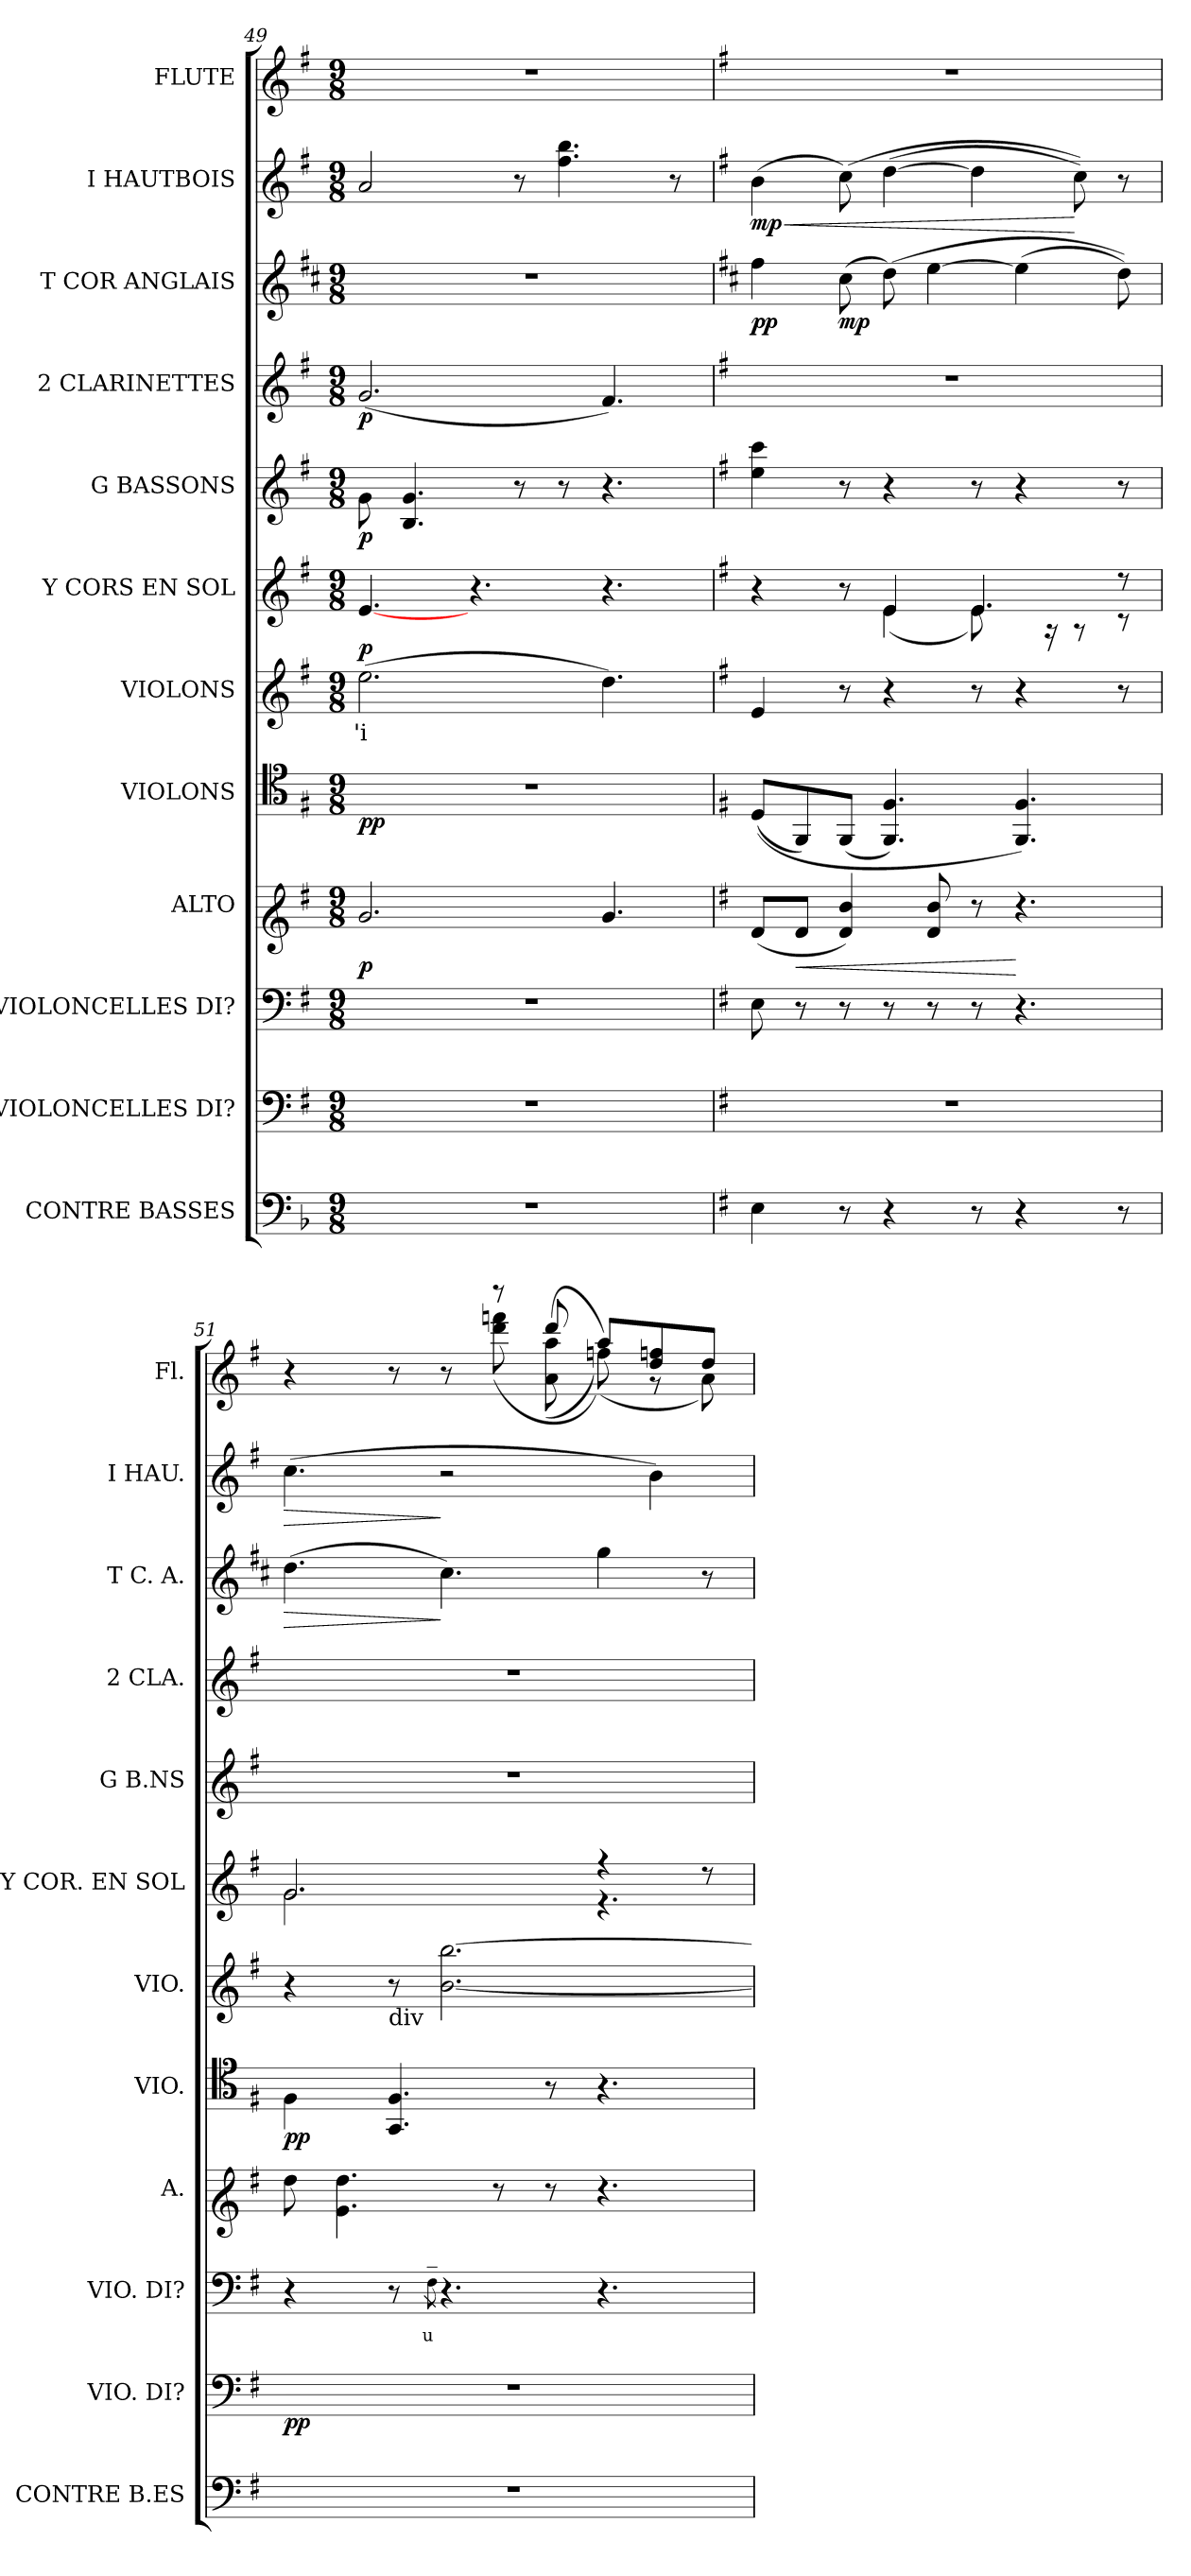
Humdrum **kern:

**kern	**kern	**dynam	**kern	**text	**kern	**dynam	**kern	**dynam	**kern	**text	**dynam	**kern	**kern	**dynam	**kern	**dynam	**kern	**dynam	**kern	**dynam	**kern
*part12	*part11	*part11	*part10	*part10	*part9	*part9	*part8	*part8	*part7	*part7	*part7	*part6	*part5	*part5	*part4	*part4	*part3	*part3	*part2	*part2	*part1
*staff12	*staff11	*staff11	*staff10	*staff10	*staff9	*staff9	*staff8	*staff8	*staff7	*staff7	*staff7	*staff6	*staff5	*staff5	*staff4	*staff4	*staff3	*staff3	*staff2	*staff2	*staff1
*I"CONTRE BASSES	*I"VIOLONCELLES DI?	*	*I"VIOLONCELLES DI?	*	*I"ALTO	*	*I"VIOLONS	*	*I"VIOLONS	*	*	*I"Y CORS EN SOL	*I"G BASSONS	*	*I"2 CLARINETTES	*	*I"T COR ANGLAIS	*	*I"I HAUTBOIS	*	*I"FLUTE
*I'CONTRE B.ES	*I'VIO. DI?	*	*I'VIO. DI?	*	*I'A.	*	*I'VIO.	*	*I'VIO.	*	*	*I'Y COR. EN SOL	*I'G B.NS	*	*I'2 CLA.	*	*I'T C. A.	*	*I'I HAU.	*	*I'Fl.
*clefF4	*clefF4	*	*clefF4	*	*clefG1	*	*clefC4	*	*clefG2	*	*	*clefG2	*clefG2	*	*clefG2	*	*clefG2	*	*clefG2	*	*clefG2
*	*	*	*	*	*	*	*	*	*	*	*	*	*	*	*	*	*ITrd4c7	*	*	*	*
*k[b-]	*k[f#]	*	*k[f#]	*	*k[f#]	*	*k[f#]	*	*k[f#]	*	*	*k[f#]	*k[f#]	*	*k[f#]	*	*k[f#]	*	*k[f#]	*	*k[f#]
*F:	*G:	*	*G:	*	*G:	*	*G:	*	*G:	*	*	*G:	*G:	*	*G:	*	*G:	*	*G:	*	*G:
*M9/8	*M9/8	*	*M9/8	*	*M9/8	*	*M9/8	*	*M9/8	*	*	*M9/8	*M9/8	*	*M9/8	*	*M9/8	*	*M9/8	*	*M9/8
=49	=49	=49	=49	=49	=49	=49	=49	=49	=49	=49	=49	=49	=49	=49	=49	=49	=49	=49	=49	=49	=49
!LO:N:vis=1	!LO:N:vis=1	!	!LO:N:vis=1	!	!	!	!LO:N:vis=1	!	!	!	!	!	!	!	!	!	!	!	!	!	!
!	!	!	!	!	!	!	!	!	!	!LO:LY:a:color=#000000	!	!	!	!	!	!	!LO:N:vis=1	!	!	!	!LO:N:vis=1
8%9r	8%9r	.	8%9r	.	2.bi/	p	8%9r	pp	(2.eei\	'i	p	[<4.ei/	8gi\	p	(2.gi/	p	8%9r	.	2ai/	.	8%9r
.	.	.	.	.	.	.	.	.	.	.	.	.	4.Bi/ 4.gi	.	.	.	.	.	.	.	.
.	.	.	.	.	.	.	.	.	.	.	.	4.r	.	.	.	.	.	.	.	.	.
.	.	.	.	.	.	.	.	.	.	.	.	.	8r	.	.	.	.	.	8r	.	.
.	.	.	.	.	.	.	.	.	.	.	.	.	8r	.	.	.	.	.	4.ff#i\ 4.bbi	.	.
.	.	.	.	.	4.bi/	.	.	.	4.ddi\)	.	.	4.r	4.r	.	4.f#i/)	.	.	.	.	.	.
.	.	.	.	.	.	.	.	.	.	.	.	.	.	.	.	.	.	.	8r	.	.
!!LO:PB:g=z
=50	=50	=50	=50	=50	=50	=50	=50	=50	=50	=50	=50	=50	=50	=50	=50	=50	=50	=50	=50	=50	=50
*k[f#]	*	*	*	*	*	*	*	*	*	*	*	*	*	*	*	*	*	*	*	*	*
*G:	*	*	*	*	*	*	*	*	*	*	*	*	*	*	*	*	*	*	*	*	*
!	!LO:N:vis=1	!	!	!	!	!	!	!	!	!	!	!	!	!	!LO:N:vis=1	!	!	!	!	!LO:HP:b	!LO:N:vis=1
*	*	*	*	*	*	*	*	*	*	*	*	*^	*	*	*	*	*	*	*	*	*
4Ei\	8%9r	.	8Ei\	.	(8f#i/L	.	((8Di/L	.	4ei/	.	.	4r	4.ryy	4eei\ 4ccci	.	8%9r	.	4bi\	p p	(4bi\	< mp	8%9r
!	!	!	!	!	!	!LO:HP:b	!	!	!	!	!	!	!	!	!	!	!	!	!	!	!	!
.	.	.	8r	.	8f#i/J	<	8FF#i/)	.	.	.	.	.	.	.	.	.	.	.	.	.	.	.
8r	.	.	8r	.	4f#i/ 4ddi)	.	(8FF#i/J	.	8r	.	.	8r	.	8r	.	.	.	(8f#i\	mp	(8cci\)	.	.
4r	.	.	8r	.	.	.	4.FF#i/ 4.F#i)	.	4r	.	.	4ei/	(4ei\	4r	.	.	.	(8gi\)	.	([>4ddi\	.	.
.	.	.	8r	.	8f#i/ 8ddi	.	.	.	.	.	.	.	.	.	.	.	.	[>4ai\	.	.	.	.
8r	.	.	8r	.	8r	.	.	.	8r	.	.	4.ei/	8.ei\)	8r	.	.	.	.	.	4ddi\]	.	.
4r	.	.	4.r	.	4.r	[	4.FF#i/ 4.F#i)	.	4r	.	.	.	.	4r	.	.	.	(4ai\]	.	.	.	.
.	.	.	.	.	.	.	.	.	.	.	.	.	16r	.	.	.	.	.	.	.	.	.
.	.	.	.	.	.	.	.	.	.	.	.	.	8r	.	.	.	.	.	.	8cci\))	[	.
8r	.	.	.	.	.	.	.	.	8r	.	.	8r	8r	8r	.	.	.	8gi\))	.	8r	.	.
=51	=51	=51	=51	=51	=51	=51	=51	=51	=51	=51	=51	=51	=51	=51	=51	=51	=51	=51	=51	=51	=51	=51
!LO:N:vis=1	!LO:N:vis=1	!	!	!	!	!	!	!	!	!	!	!	!	!LO:N:vis=1	!	!LO:N:vis=1	!	!	!LO:HP:b	!	!LO:HP:b	!
*	*	*	*	*	*	*	*	*	*	*	*	*	*	*	*	*	*	*	*	*	*	*^
8%9r	8%9r	pp	4r	.	8ff#i\	.	4F#i\	pp	4r	.	.	2.gi/	2.gi\	8%9r	.	8%9r	.	(4.gi\	>	(4.cci\	>	4r	4.ryy
.	.	.	.	.	4.gi\ 4.ff#i	.	.	.	.	.	.	.	.	.	.	.	.	.	.	.	.	.	.
!	!	!	!	!	!	!	!	!	!LO:TX:b:t=div	!	!	!	!	!	!	!	!	!	!	!	!	!	!
.	.	.	8r	.	.	.	4.GGi/ 4.F#i	.	8r	.	.	.	.	.	.	.	.	.	.	.	.	8r	.
!	!	!	!	!LO:LY:a:color=#000000	!	!	!	!	!	!	!	!	!	!	!	!	!	!	!	!	!	!	!
.	.	.	8qF#~i\	u­	.	.	.	.	.	.	.	.	.	.	.	.	.	.	.	.	.	.	.
.	.	.	4.r	.	.	.	.	.	[<2.bi\ [>2.bbi	.	.	.	.	.	.	.	.	4.f#i\)	]	2r	]	8r	8ryy
.	.	.	.	.	8r	.	.	.	.	.	.	.	.	.	.	.	.	.	.	.	.	8r	(8dddi\ 8fffni
.	.	.	.	.	8r	.	8r	.	.	.	.	.	.	.	.	.	.	.	.	.	.	8dddi/	((8ai\ 8aai
.	.	.	4.r	.	4.r	.	4.r	.	.	.	.	4r	4.r	.	.	.	.	4cci\	.	.	.	8aai/L	(8ffni\)))
.	.	.	.	.	.	.	.	.	.	.	.	.	.	.	.	.	.	.	.	4bi\)	.	8ddi/ 8ffni	8r
.	.	.	.	.	.	.	.	.	.	.	.	8r	.	.	.	.	.	8r	.	.	.	8ddi/J	8ai\)
*	*	*	*	*	*	*	*	*	*	*	*	*v	*v	*	*	*	*	*	*	*	*	*v	*v
=	=	=	=	=	=	=	=	=	=	=	=	=	=	=	=	=	=	=	=	=	=
*-	*-	*-	*-	*-	*-	*-	*-	*-	*-	*-	*-	*-	*-	*-	*-	*-	*-	*-	*-	*-	*-
